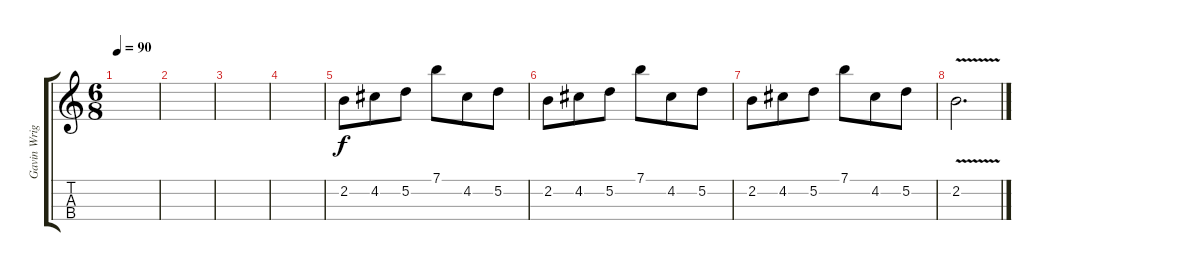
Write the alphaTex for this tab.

\track ("Gavin Wright" "Gavin Wrig") {instrument violin}
\staff {score tabs}
\tuning (E5 A4 D4 G3) {hide}
\ts (6 8)
\tempo 90
\clef g2
\ks c
|
|
|
|
2.2.8 4.2.8 5.2.8 7.1.8 4.2.8 5.2.8 |
2.2.8 4.2.8 5.2.8 7.1.8 4.2.8 5.2.8 |
2.2.8 4.2.8 5.2.8 7.1.8 4.2.8 5.2.8 |
2.2{v}.2{d}
